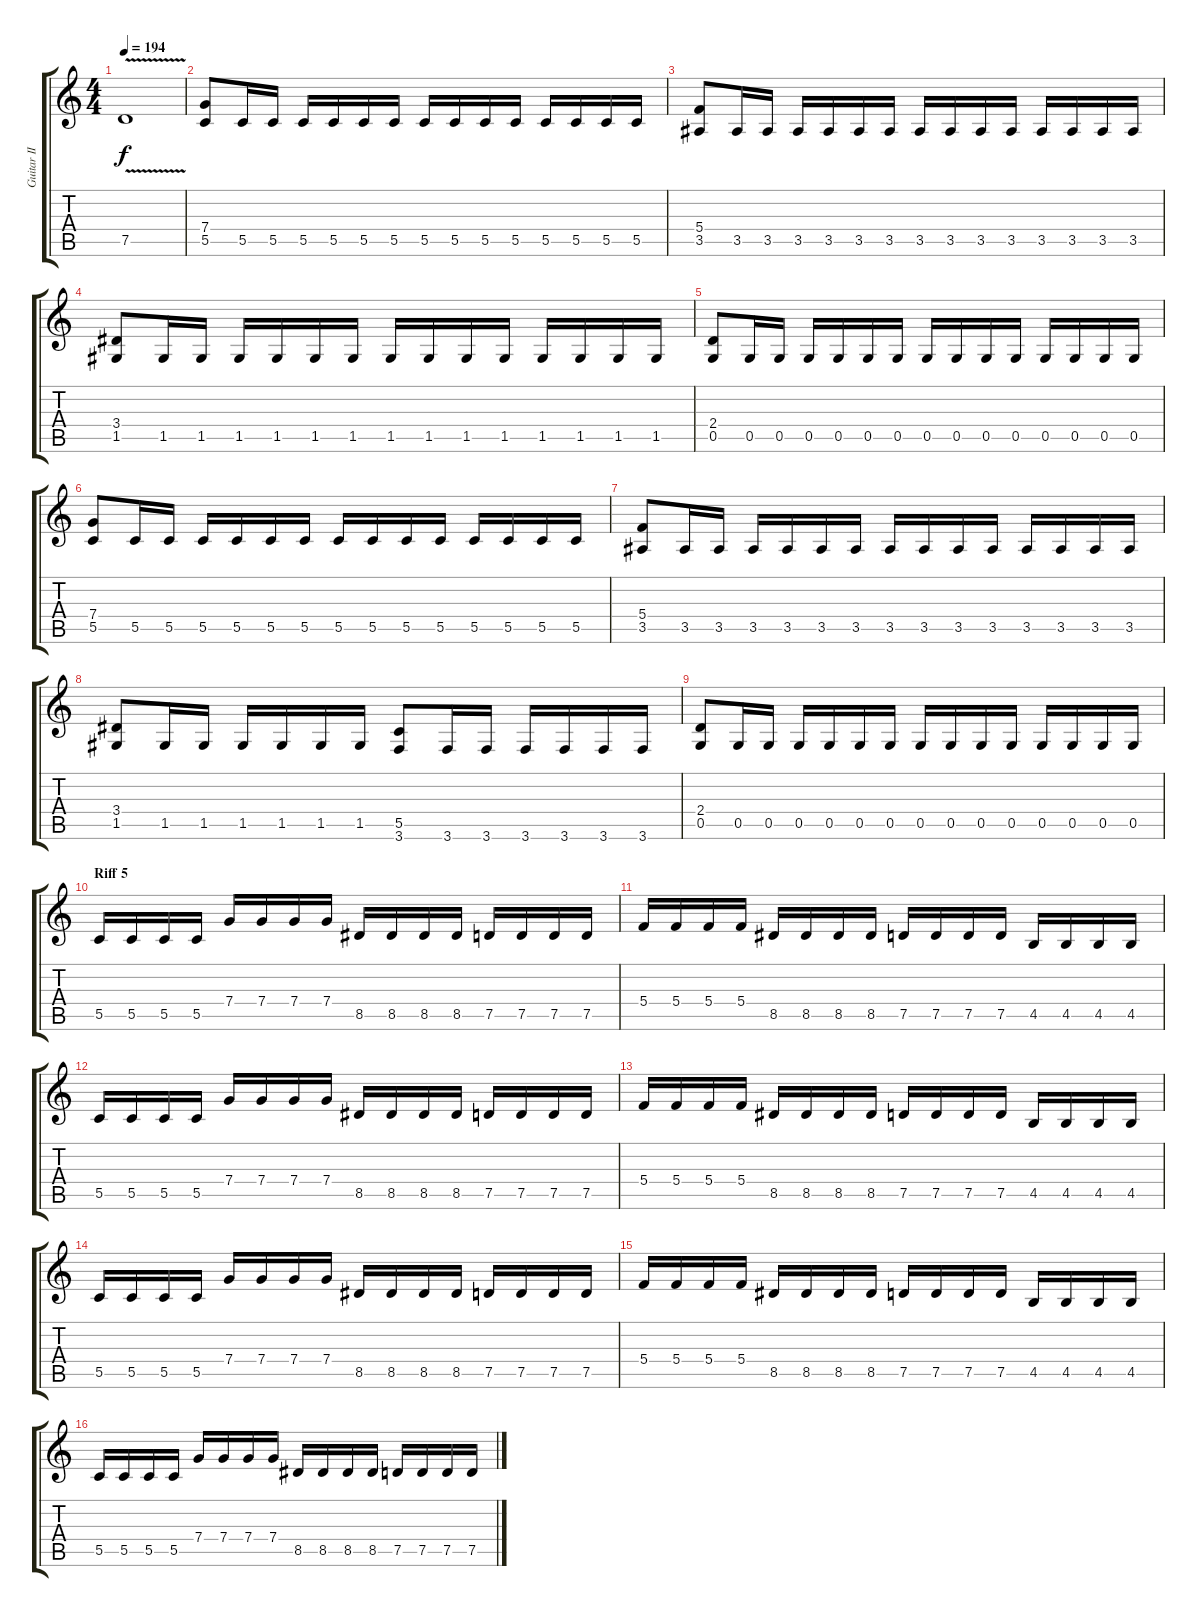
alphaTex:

\track ("Guitar II" "Guitar II") {instrument distortionguitar}
\staff {score tabs}
\tuning (D4 A3 F3 C3 G2 D2) {hide}
\ts (4 4)
\tempo 194
\clef g2
\ks c
7.5{v}.1{dy f} |
(7.4 5.5).8 5.5.16 5.5.16 5.5.16 5.5.16 5.5.16 5.5.16 5.5.16 5.5.16 5.5.16 5.5.16 5.5.16 5.5.16 5.5.16 5.5.16 |
(5.4 3.5).8 3.5.16 3.5.16 3.5.16 3.5.16 3.5.16 3.5.16 3.5.16 3.5.16 3.5.16 3.5.16 3.5.16 3.5.16 3.5.16 3.5.16 |
(3.4 1.5).8 1.5.16 1.5.16 1.5.16 1.5.16 1.5.16 1.5.16 1.5.16 1.5.16 1.5.16 1.5.16 1.5.16 1.5.16 1.5.16 1.5.16 |
(2.4 0.5).8 0.5.16 0.5.16 0.5.16 0.5.16 0.5.16 0.5.16 0.5.16 0.5.16 0.5.16 0.5.16 0.5.16 0.5.16 0.5.16 0.5.16 |
(7.4 5.5).8 5.5.16 5.5.16 5.5.16 5.5.16 5.5.16 5.5.16 5.5.16 5.5.16 5.5.16 5.5.16 5.5.16 5.5.16 5.5.16 5.5.16 |
(5.4 3.5).8 3.5.16 3.5.16 3.5.16 3.5.16 3.5.16 3.5.16 3.5.16 3.5.16 3.5.16 3.5.16 3.5.16 3.5.16 3.5.16 3.5.16 |
(3.4 1.5).8 1.5.16 1.5.16 1.5.16 1.5.16 1.5.16 1.5.16 (5.5 3.6).8 3.6.16 3.6.16 3.6.16 3.6.16 3.6.16 3.6.16 |
(2.4 0.5).8 0.5.16 0.5.16 0.5.16 0.5.16 0.5.16 0.5.16 0.5.16 0.5.16 0.5.16 0.5.16 0.5.16 0.5.16 0.5.16 0.5.16 |
\section ("" "Riff 5")
5.5.16 5.5.16 5.5.16 5.5.16 7.4.16 7.4.16 7.4.16 7.4.16 8.5.16 8.5.16 8.5.16 8.5.16 7.5.16 7.5.16 7.5.16 7.5.16 |
5.4.16 5.4.16 5.4.16 5.4.16 8.5.16 8.5.16 8.5.16 8.5.16 7.5.16 7.5.16 7.5.16 7.5.16 4.5.16 4.5.16 4.5.16 4.5.16 |
5.5.16 5.5.16 5.5.16 5.5.16 7.4.16 7.4.16 7.4.16 7.4.16 8.5.16 8.5.16 8.5.16 8.5.16 7.5.16 7.5.16 7.5.16 7.5.16 |
5.4.16 5.4.16 5.4.16 5.4.16 8.5.16 8.5.16 8.5.16 8.5.16 7.5.16 7.5.16 7.5.16 7.5.16 4.5.16 4.5.16 4.5.16 4.5.16 |
5.5.16 5.5.16 5.5.16 5.5.16 7.4.16 7.4.16 7.4.16 7.4.16 8.5.16 8.5.16 8.5.16 8.5.16 7.5.16 7.5.16 7.5.16 7.5.16 |
5.4.16 5.4.16 5.4.16 5.4.16 8.5.16 8.5.16 8.5.16 8.5.16 7.5.16 7.5.16 7.5.16 7.5.16 4.5.16 4.5.16 4.5.16 4.5.16 |
5.5.16 5.5.16 5.5.16 5.5.16 7.4.16 7.4.16 7.4.16 7.4.16 8.5.16 8.5.16 8.5.16 8.5.16 7.5.16 7.5.16 7.5.16 7.5.16
